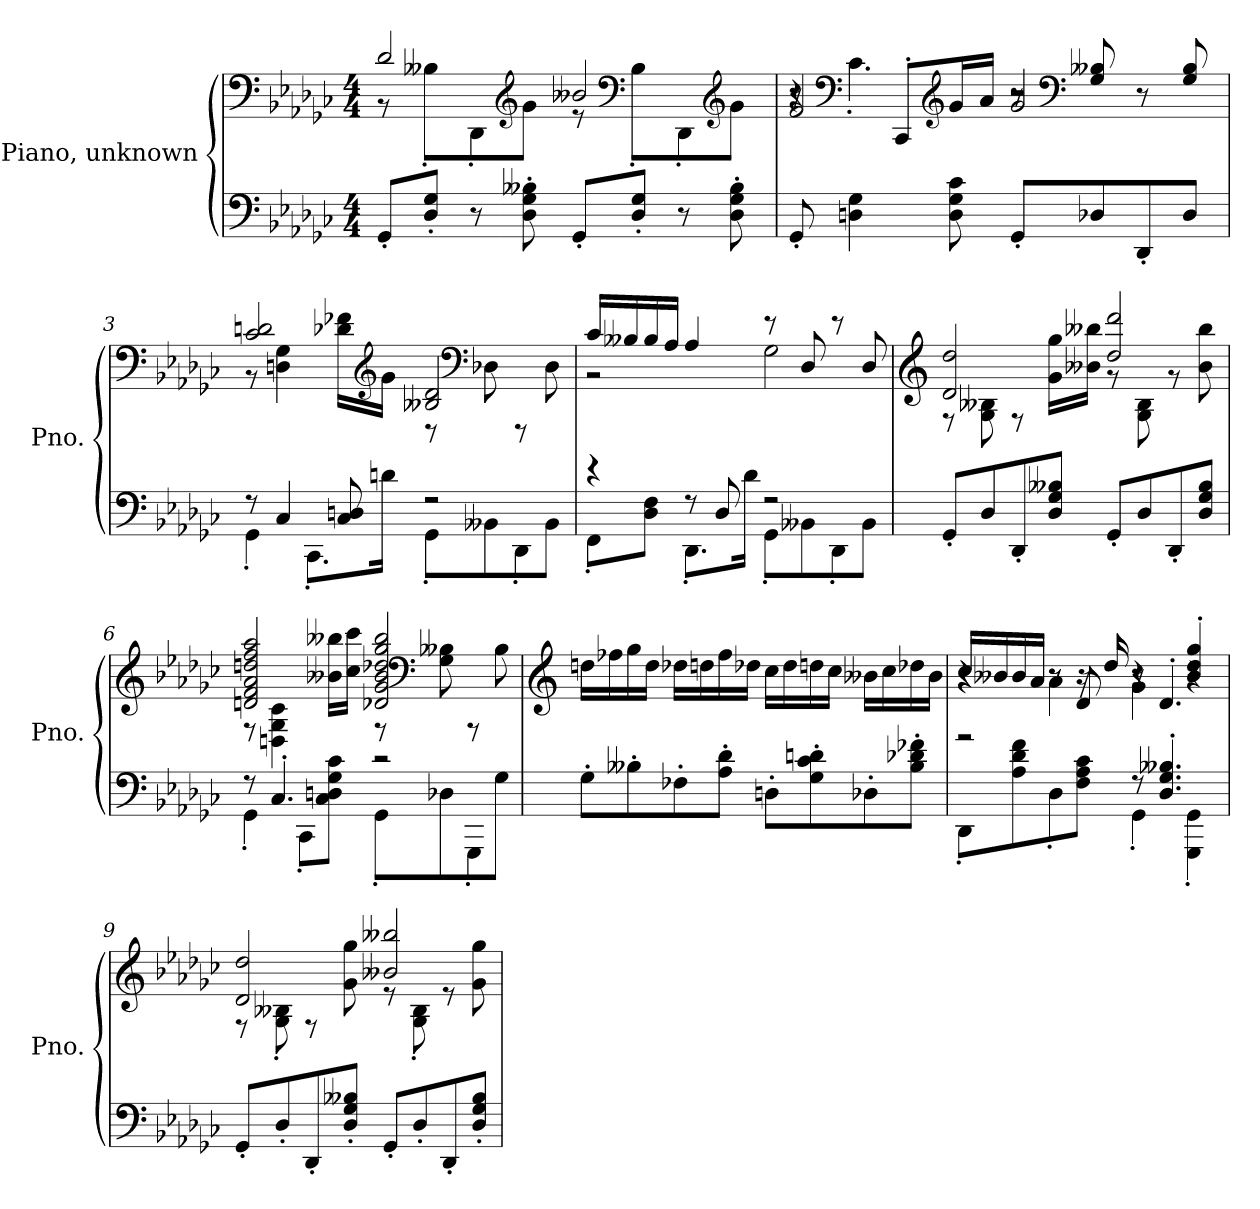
**kern	**kern
*part1	*part1
*staff2	*staff1
*I"Piano, unknown	*
*I'Pno.	*
*clefF4	*clefF4
*k[b-e-a-d-g-c-]	*k[b-e-a-d-g-c-]
*M4/4	*M4/4
*MM120	*MM120
=1	=1
*	*^
8GG-'/L	2d-/	8r
8D-/' 8G-/'J	.	8B--X'\L
8r	.	8DD-'\
*	*clefG2	*
8D-\' 8G-\' 8B--X\'	.	8g-\J
8GG-'/L	2b--X/	8r
*	*clefF4	*
8D-/' 8G-/'J	.	8B--'\L
8r	.	8DD-'\
*	*clefG2	*
8D-\' 8G-\' 8B--\'	.	8g-\J
=2	=2	=2
*	*	*^
8GG-'/	2f/	8r	4r
*	*clefF4	*	*
4Dn\ 4G-\	.	4.c-'\	.
.	.	.	8CC-'/L
*	*clefG2	*	*
8D\ 8G-\ 8c-\	.	.	16g-/L
.	.	.	16a-/JJ
8GG-'/L	2g-/	2r	8r
*	*clefF4	*	*
8D-X/	.	.	8G-/ 8B--X/
8DD-'/	.	.	8r
8D-/J	.	.	8G-/ 8B--/
*	*	*v	*v
!!LO:LB:g=z
=3	=3	=3
*^	*	*
8r	4GG-'\	2c-/ 2dn/	8r
4C-/	.	.	4Dn\ 4G-\
.	8.CC-'\L	.	.
8C-/ 8Dn/	.	.	16d-X\ 16f-X\LL
*	*	*clefG2	*
.	16dn\Jk	.	16g-\JJ
2r	8GG-'\L	2B--X/ 2d-/	8r
*	*	*clefF4	*
.	8BB--X\	.	8D-X\
.	8DD-'\	.	8r
.	8BB--\J	.	8D-\
=4	=4	=4	=4
4r	8FF'\L	16c-/LL	2r
.	.	16B--X/	.
.	8D-\ 8F\J	16B--/	.
.	.	16A-/JJ	.
8r	8.DD-'\L	4A-/	.
8D-/	.	.	.
.	16d-\Jk	.	.
2r	8GG-'\L	8r	2G-\
.	8BB--X\	8D-/	.
.	8DD-'\	8r	.
.	8BB--\J	8D-/	.
*v	*v	*	*
!!LO:LB:g=z	!!
=5	=5	=5
*	*clefG2	*
8GG-'/L	2d-/ 2dd-/	8r
8D-/	.	8G-\ 8B--X\
8DD-'/	.	8r
8D-/ 8G-/ 8B--X/J	.	16g-\ 16gg-\LL
.	.	16b--X\ 16bb--X\JJ
8GG-'/L	2dd-/ 2ddd-/	8r
8D-/	.	8G-\ 8B--\
8DD-'/	.	8r
8D-/ 8G-/ 8B--/J	.	8b--\ 8bb--\
=6	=6	=6
*^	*	*
8r	4GG-'\	2dn/ 2f/ 2a-/ 2ddn/ 2ff/ 2aa-/	8r
4.C-'/	.	.	4Dn\ 4G-\ 4c-\
.	8CC-'\L	.	.
.	8C-\ 8Dn\ 8G-\ 8c-\J	.	16b--X\ 16bb--X\LL
.	.	.	16cc-\ 16ccc-\JJ
2r	8GG-'\L	2d-X/ 2g-/ 2b--/ 2dd-X/ 2gg-/ 2bb--/	8r
*	*	*clefF4	*
.	8D-X\	.	8G-\ 8B--X\
.	8GGG-'\	.	8r
.	8G-\J	.	8B--\
*v	*v	*	*
*	*v	*v
!!LO:LB:g=z
=7	=7
*	*clefG2
8G-'\L	16ddn\LL
.	16ff-X\
8B--X'\	16gg-\
.	16dd\JJ
8F-X'\	16dd-X\LL
.	16ddn\
8A-\' 8d-\'J	16ff-\
.	16dd-X\JJ
8Dn'\L	16cc-\LL
.	16dd-\
8G-\' 8c-\' 8dn\'	16ddn\
.	16cc-\JJ
8D-X'\	16b--X\LL
.	16cc-\
8B--\' 8d-X\' 8f-X\'J	16dd-X\
.	16b--\JJ
=8	=8
*^	*^
*	*	*	*^
2r	8DD-'\L	16cc-/LL	4r	4r
.	.	16b--X/	.	.
.	8A-\ 8d-\ 8f\	16b--/	.	.
.	.	16a-/JJ	.	.
.	8D-'\	8r	4a-\	8r
.	8F\ 8A-\ 8c-\J	16r	.	8d-/
.	.	16dd-/	.	.
8r	4GG-'\	4r	4g-\	8r
4.D-/' 4.G-/' 4.B--X/'	.	.	.	4.d-'/
.	4GGG-\' 4GG-\'	4b--/' 4dd-/' 4gg-/'	4r	.
*v	*v	*	*	*
*	*	*v	*v
!!LO:LB:g=z
=9	=9	=9
8GG-'/L	2d-/ 2dd-/	8r
8D-'/	.	8G-\' 8B--X\'
8DD-'/	.	8r
8D-/' 8G-/' 8B--X/'J	.	8g-\ 8gg-\
8GG-'/L	2b--X/ 2bb--X/	8r
8D-'/	.	8G-\' 8B--\'
8DD-'/	.	8r
8D-/' 8G-/' 8B--/'J	.	8g-\ 8gg-\
*	*v	*v
=	=
*-	*-
